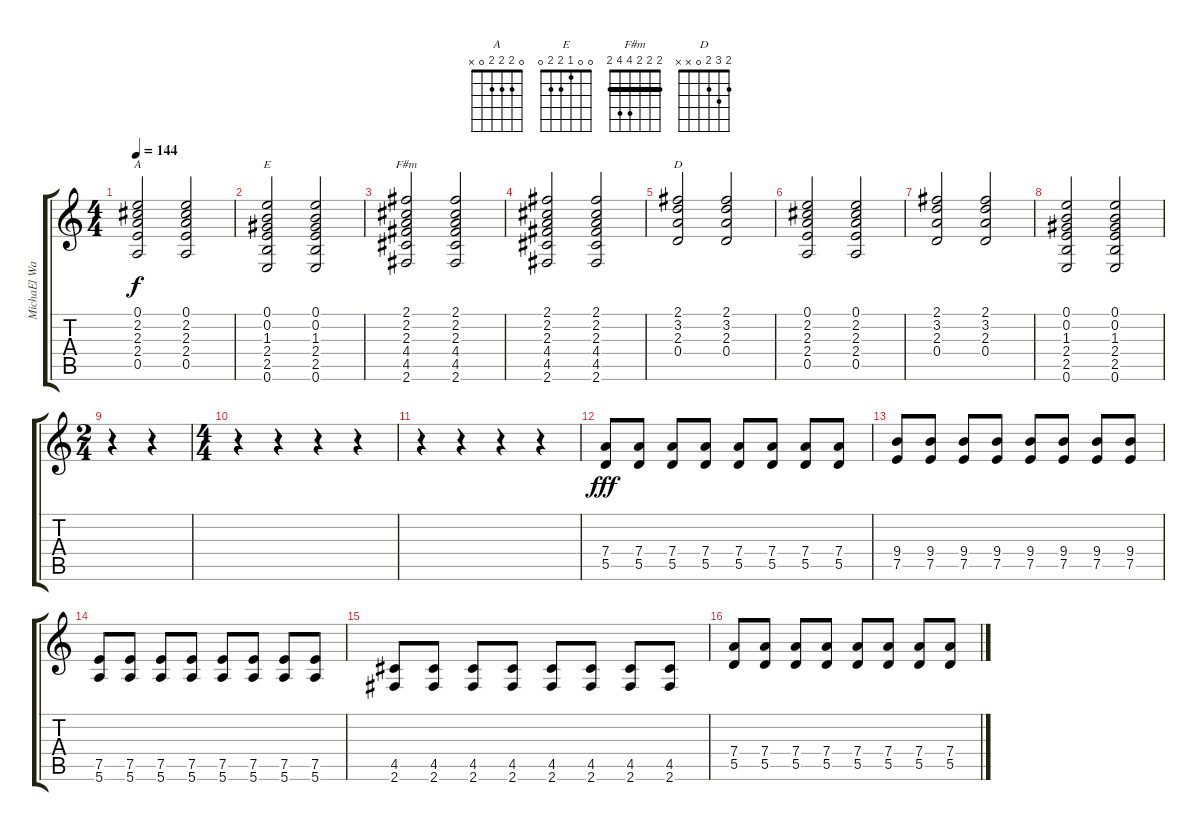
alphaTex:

\track ("MichaEl Wan" "MichaEl Wa") {instrument electricguitarjazz}
\staff {score tabs}
\tuning (E4 B3 G3 D3 A2 E2) {hide}
\chord ("A" 0 2 2 2 0 x)
\chord ("E" 0 0 1 2 2 0)
\chord ("F#m" 2 2 2 4 4 2) {barre 2}
\chord ("D" 2 3 2 0 x x)
\ts (4 4)
\tempo 144
\clef g2
\ks c
(0.1 2.2 2.3 2.4 0.5).2{ch "A" dy f instrument electricguitarjazz} (0.1 2.2 2.3 2.4 0.5).2 |
(0.1 0.2 1.3 2.4 2.5 0.6).2{ch "E"} (0.1 0.2 1.3 2.4 2.5 0.6).2 |
(2.1 2.2 2.3 4.4 4.5 2.6).2{ch "F#m"} (2.1 2.2 2.3 4.4 4.5 2.6).2 |
(2.1 2.2 2.3 4.4 4.5 2.6).2 (2.1 2.2 2.3 4.4 4.5 2.6).2 |
(2.1 3.2 2.3 0.4).2{ch "D"} (2.1 3.2 2.3 0.4).2 |
(0.1 2.2 2.3 2.4 0.5).2 (0.1 2.2 2.3 2.4 0.5).2 |
(2.1 3.2 2.3 0.4).2 (2.1 3.2 2.3 0.4).2 |
(0.1 0.2 1.3 2.4 2.5 0.6).2 (0.1 0.2 1.3 2.4 2.5 0.6).2 |
\ts (2 4)
r.4 r.4 |
\ts (4 4)
r.4 r.4 r.4 r.4 |
r.4 r.4 r.4 r.4 |
(7.4 5.5).8{dy fff instrument distortionguitar} (7.4 5.5).8 (7.4 5.5).8 (7.4 5.5).8 (7.4 5.5).8 (7.4 5.5).8 (7.4 5.5).8 (7.4 5.5).8 |
(9.4 7.5).8 (9.4 7.5).8 (9.4 7.5).8 (9.4 7.5).8 (9.4 7.5).8 (9.4 7.5).8 (9.4 7.5).8 (9.4 7.5).8 |
(7.5 5.6).8 (7.5 5.6).8 (7.5 5.6).8 (7.5 5.6).8 (7.5 5.6).8 (7.5 5.6).8 (7.5 5.6).8 (7.5 5.6).8 |
(4.5 2.6).8 (4.5 2.6).8 (4.5 2.6).8 (4.5 2.6).8 (4.5 2.6).8 (4.5 2.6).8 (4.5 2.6).8 (4.5 2.6).8 |
(7.4 5.5).8 (7.4 5.5).8 (7.4 5.5).8 (7.4 5.5).8 (7.4 5.5).8 (7.4 5.5).8 (7.4 5.5).8 (7.4 5.5).8
